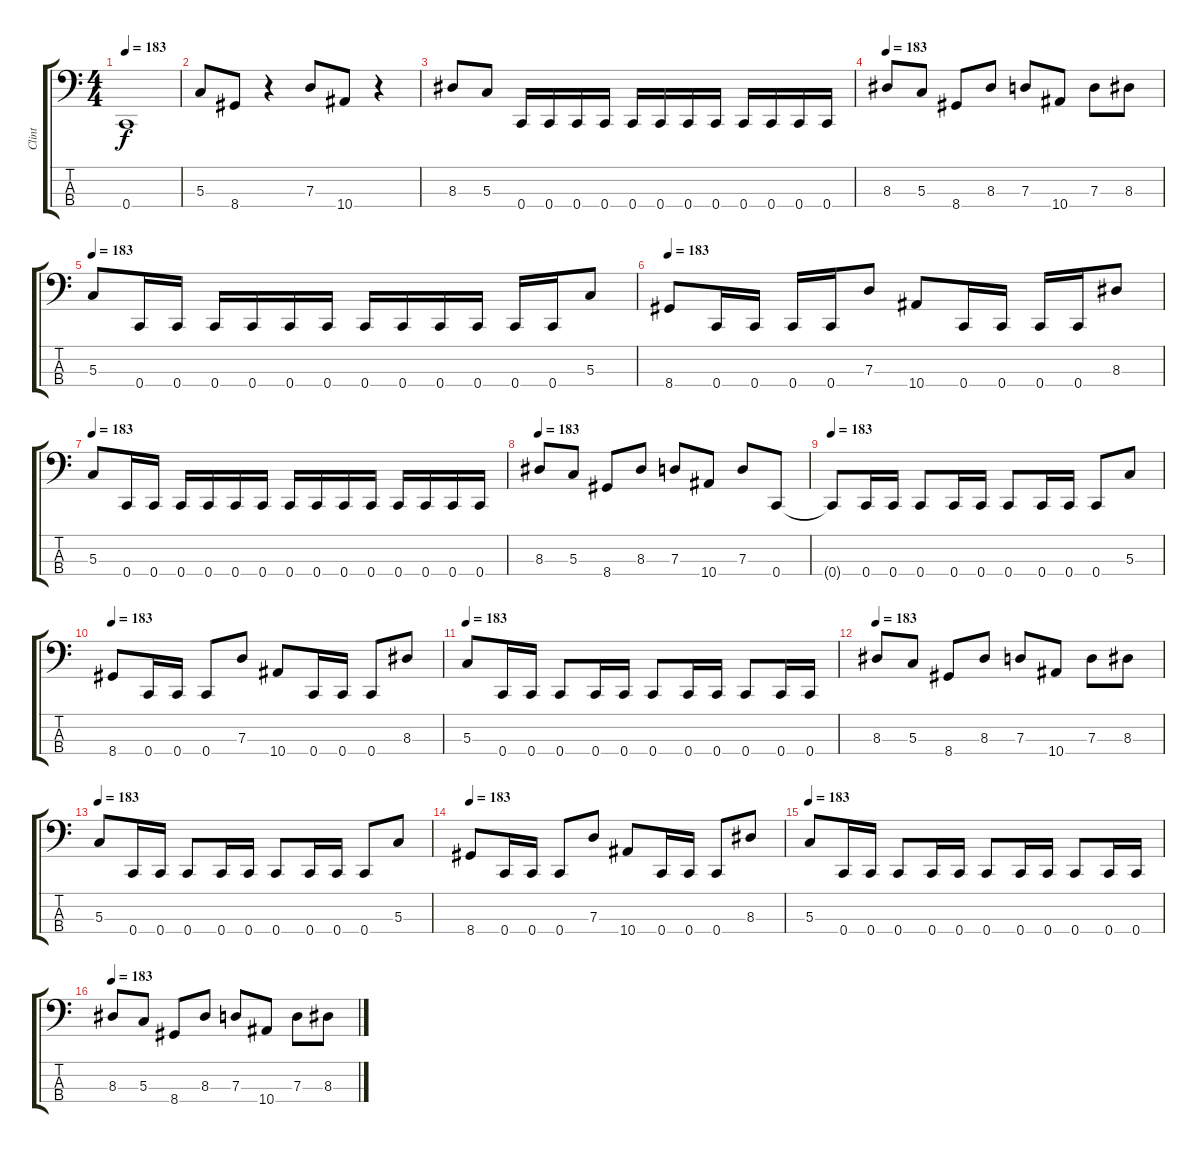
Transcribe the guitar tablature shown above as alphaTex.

\track ("Clint" "Clint") {instrument electricbasspick}
\staff {score tabs}
\tuning (F2 C2 G1 C1) {hide}
\ts (4 4)
\tempo 183
\clef f4
\ks c
0.4.1{dy f} |
5.3.8 8.4.8 r.4 7.3.8 10.4.8 r.4 |
8.3.8 5.3.8 0.4.16 0.4.16 0.4.16 0.4.16 0.4.16 0.4.16 0.4.16 0.4.16 0.4.16 0.4.16 0.4.16 0.4.16 |
\tempo 183
8.3.8 5.3.8 8.4.8 8.3.8 7.3.8 10.4.8 7.3.8 8.3.8 |
\tempo 183
5.3.8 0.4.16 0.4.16 0.4.16 0.4.16 0.4.16 0.4.16 0.4.16 0.4.16 0.4.16 0.4.16 0.4.16 0.4.16 5.3.8 |
\tempo 183
8.4.8 0.4.16 0.4.16 0.4.16 0.4.16 7.3.8 10.4.8 0.4.16 0.4.16 0.4.16 0.4.16 8.3.8 |
\tempo 183
5.3.8 0.4.16 0.4.16 0.4.16 0.4.16 0.4.16 0.4.16 0.4.16 0.4.16 0.4.16 0.4.16 0.4.16 0.4.16 0.4.16 0.4.16 |
\tempo 183
8.3.8 5.3.8 8.4.8 8.3.8 7.3.8 10.4.8 7.3.8 0.4.8 |
\tempo 183
0.4{t}.8 0.4.16 0.4.16 0.4.8 0.4.16 0.4.16 0.4.8 0.4.16 0.4.16 0.4.8 5.3.8 |
\tempo 183
8.4.8 0.4.16 0.4.16 0.4.8 7.3.8 10.4.8 0.4.16 0.4.16 0.4.8 8.3.8 |
\tempo 183
5.3.8 0.4.16 0.4.16 0.4.8 0.4.16 0.4.16 0.4.8 0.4.16 0.4.16 0.4.8 0.4.16 0.4.16 |
\tempo 183
8.3.8 5.3.8 8.4.8 8.3.8 7.3.8 10.4.8 7.3.8 8.3.8 |
\tempo 183
5.3.8 0.4.16 0.4.16 0.4.8 0.4.16 0.4.16 0.4.8 0.4.16 0.4.16 0.4.8 5.3.8 |
\tempo 183
8.4.8 0.4.16 0.4.16 0.4.8 7.3.8 10.4.8 0.4.16 0.4.16 0.4.8 8.3.8 |
\tempo 183
5.3.8 0.4.16 0.4.16 0.4.8 0.4.16 0.4.16 0.4.8 0.4.16 0.4.16 0.4.8 0.4.16 0.4.16 |
\tempo 183
8.3.8 5.3.8 8.4.8 8.3.8 7.3.8 10.4.8 7.3.8 8.3.8
